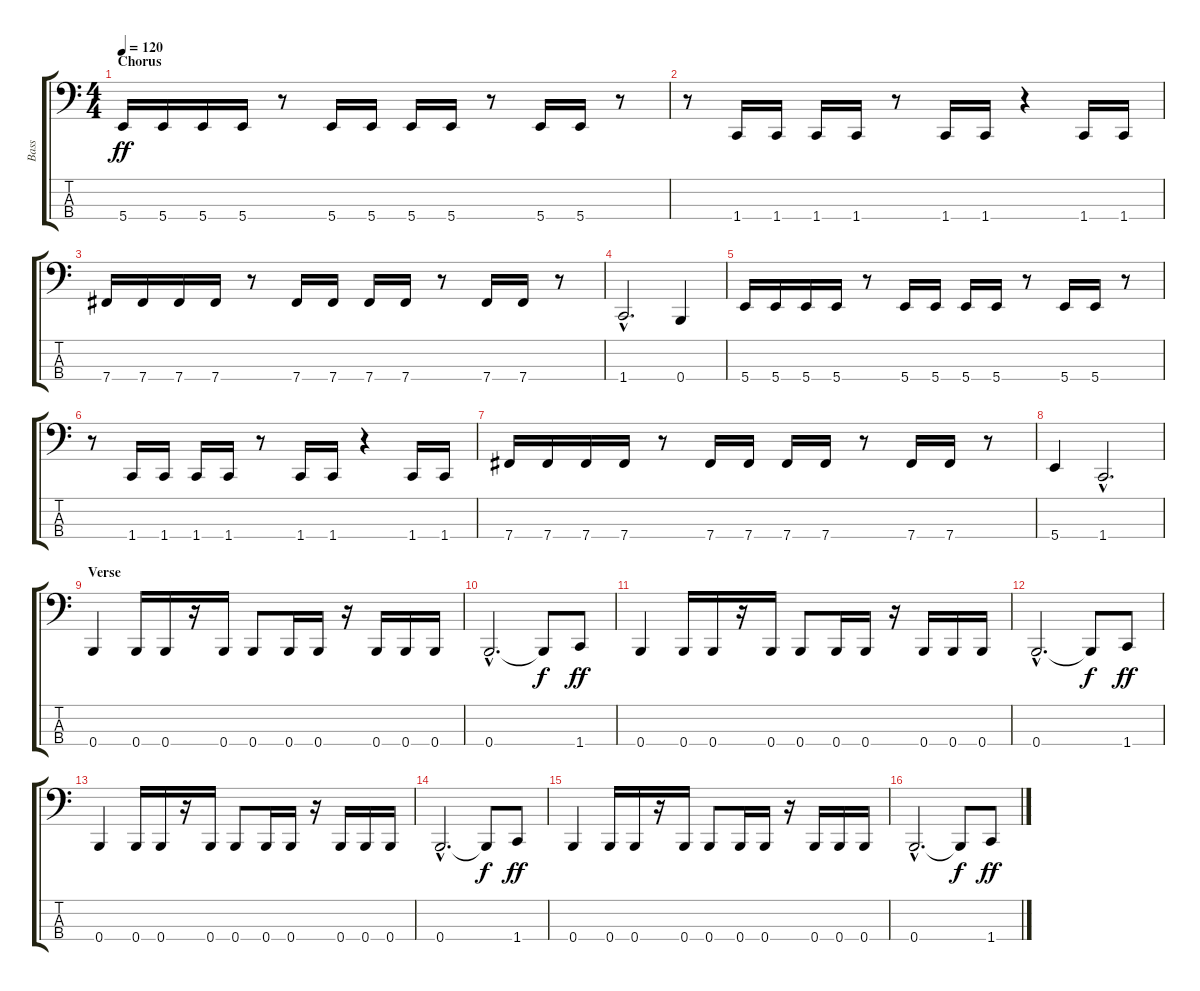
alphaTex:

\track ("Bass" "Bass") {instrument electricbassfinger}
\staff {score tabs}
\tuning (E2 B1 Gb1 B0) {hide}
\ts (4 4)
\section ("" "Chorus")
\tempo 120
\clef f4
\ks c
5.4.16{dy ff} 5.4.16 5.4.16 5.4.16 r.8 5.4.16 5.4.16 5.4.16 5.4.16 r.8 5.4.16 5.4.16 r.8 |
r.8 1.4.16 1.4.16 1.4.16 1.4.16 r.8 1.4.16 1.4.16 r.4 1.4.16 1.4.16 |
7.4.16 7.4.16 7.4.16 7.4.16 r.8 7.4.16 7.4.16 7.4.16 7.4.16 r.8 7.4.16 7.4.16 r.8 |
1.4{hac}.2{d} 0.4.4 |
5.4.16 5.4.16 5.4.16 5.4.16 r.8 5.4.16 5.4.16 5.4.16 5.4.16 r.8 5.4.16 5.4.16 r.8 |
r.8 1.4.16 1.4.16 1.4.16 1.4.16 r.8 1.4.16 1.4.16 r.4 1.4.16 1.4.16 |
7.4.16 7.4.16 7.4.16 7.4.16 r.8 7.4.16 7.4.16 7.4.16 7.4.16 r.8 7.4.16 7.4.16 r.8 |
5.4.4 1.4{hac}.2{d} |
\section ("" "Verse")
0.4.4 0.4.16 0.4.16 r.16 0.4.16 0.4.8 0.4.16 0.4.16 r.16 0.4.16 0.4.16 0.4.16 |
0.4{hac}.2{d} 0.4{t}.8{dy f} 1.4.8{dy ff} |
0.4.4 0.4.16 0.4.16 r.16 0.4.16 0.4.8 0.4.16 0.4.16 r.16 0.4.16 0.4.16 0.4.16 |
0.4{hac}.2{d} 0.4{t}.8{dy f} 1.4.8{dy ff} |
0.4.4 0.4.16 0.4.16 r.16 0.4.16 0.4.8 0.4.16 0.4.16 r.16 0.4.16 0.4.16 0.4.16 |
0.4{hac}.2{d} 0.4{t}.8{dy f} 1.4.8{dy ff} |
0.4.4 0.4.16 0.4.16 r.16 0.4.16 0.4.8 0.4.16 0.4.16 r.16 0.4.16 0.4.16 0.4.16 |
0.4{hac}.2{d} 0.4{t}.8{dy f} 1.4.8{dy ff}
